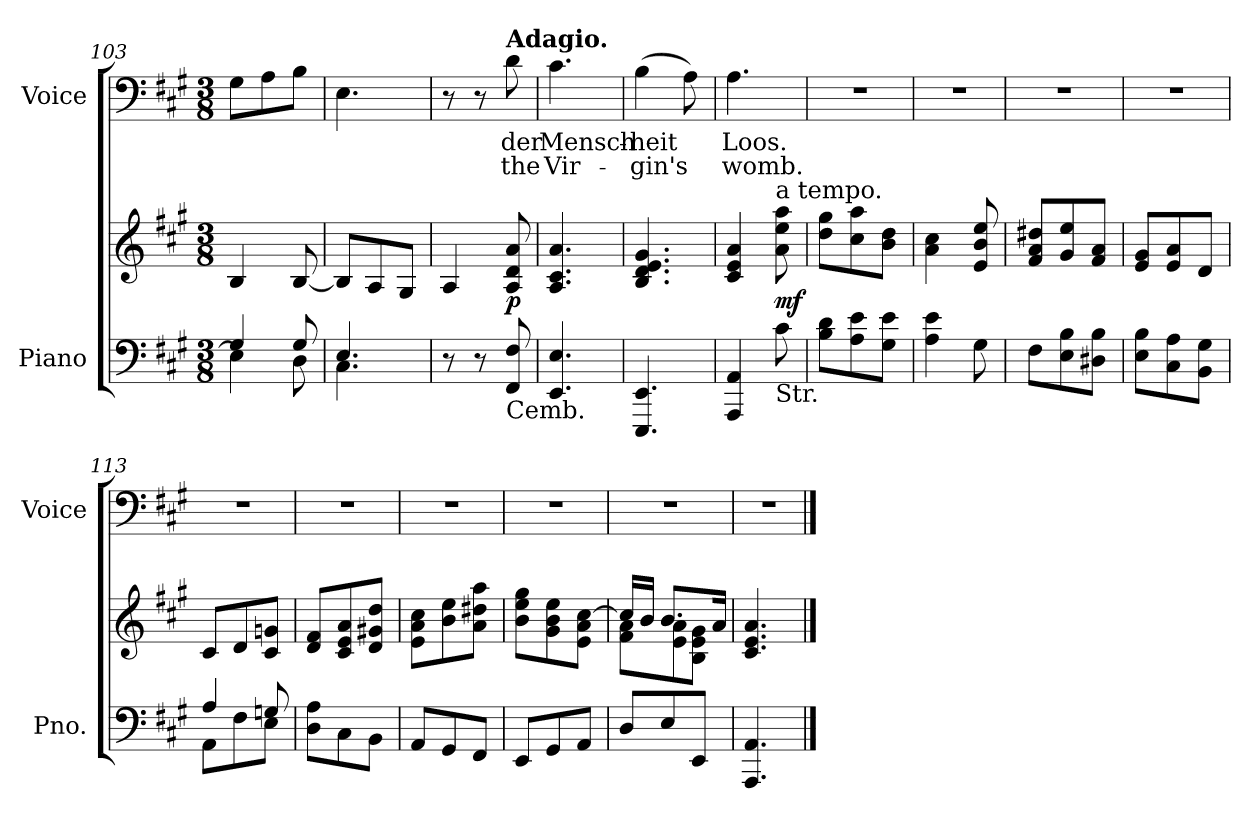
**kern	**kern	**dynam	**kern	**text	**text
*part2	*part2	*part2	*part1	*part1	*part1
*staff3	*staff2	*staff2/3	*staff1	*staff1	*staff1
*I"Piano	*	*	*I"Voice	*	*
*I'Pno.	*	*	*I'Voice	*	*
*clefF4	*clefG2	*	*clefF4	*	*
*k[f#c#g#]	*k[f#c#g#]	*	*k[f#c#g#]	*	*
*A:	*A:	*	*A:	*	*
*M3/8	*M3/8	*	*M3/8	*	*
=103	=103	=103	=103	=103	=103
*^	*	*	*	*	*
4G#i/	4Ei\]	4Bi/	.	8G#i\L	.	.
.	.	.	.	8Ai\	.	.
8G#i/	8Di\	[8Bi/	.	8Bi\J	.	.
!!LO:LB:g=z
=104	=104	=104	=104	=104	=104	=104
4.Ei/	4.C#i\	8Bi/L]	.	4.Ei\	.	.
.	.	8Ai/	.	.	.	.
.	.	8G#i/J	.	.	.	.
*v	*v	*	*	*	*	*
=105	=105	=105	=105	=105	=105
8r	4Ai/	.	8r	.	.
8r	.	.	8r	.	.
*	*	*	*MM60	*	*
!	!	!	!LO:TX:a:B:t=Adagio.	!	!
!LO:TX:b:t=Cemb.	!	!	!	!	!
!	!	!	!	!LO:LY:b:color=#000000	!LO:LY:b:color=#000000
8FF#i/ 8F#i	8Ai/ 8di 8ai	p	8di\	der	the
=106	=106	=106	=106	=106	=106
!	!	!	!	!LO:LY:b:color=#000000	!LO:LY:b:color=#000000
4.EEi/ 4.Ei	4.Ai/ 4.c#i 4.ai	.	4.c#i\	Mensch-	Vir-
=107	=107	=107	=107	=107	=107
!	!	!	!	!LO:LY:b:color=#000000	!LO:LY:b:color=#000000
4.EEEi/ 4.EEi	4.Bi/ 4.di 4.ei 4.g#i	.	(4Bi\	-heit	-gin's
.	.	.	8Ai\)	.	.
=108	=108	=108	=108	=108	=108
!	!	!	!	!LO:LY:b:color=#000000	!LO:LY:b:color=#000000
4AAAi/ 4AAi	4c#i/ 4ei 4ai	.	4.Ai\	Loos.	womb.
!	!LO:TX:a:t=a tempo.	!	!	!	!
!LO:TX:b:t=Str.	!	!	!	!	!
8c#i\	8ai\ 8eei 8aai	mf	.	.	.
=109	=109	=109	=109	=109	=109
!	!	!	!LO:N:vis=1	!	!
8Bi\ 8diL	8ddi\ 8gg#iL	.	4.r	.	.
8Ai\ 8ei	8cc#i\ 8aai	.	.	.	.
8G#i\ 8eiJ	8bi\ 8ddiJ	.	.	.	.
=110	=110	=110	=110	=110	=110
!	!	!	!LO:N:vis=1	!	!
4Ai\ 4ei	4ai\ 4cc#i	.	4.r	.	.
8G#i\	8ei/ 8bi 8eei	.	.	.	.
=111	=111	=111	=111	=111	=111
!	!	!	!LO:N:vis=1	!	!
8F#i\L	8f#i/ 8ai 8dd#XiL	.	4.r	.	.
8Ei\ 8Bi	8g#i/ 8eei	.	.	.	.
8D#Xi\ 8BiJ	8f#i/ 8aiJ	.	.	.	.
!!LO:LB:g=z
=112	=112	=112	=112	=112	=112
!	!	!	!LO:N:vis=1	!	!
8Ei\ 8BiL	8ei/ 8g#iL	.	4.r	.	.
8C#i\ 8Ai	8ei/ 8ai	.	.	.	.
8BBi\ 8G#iJ	8di/J	.	.	.	.
=113	=113	=113	=113	=113	=113
*^	*	*	*	*	*
!	!	!	!	!LO:N:vis=1	!	!
4Ai/	8AAi\L	8c#i/L	.	4.r	.	.
.	8F#i\	8di/	.	.	.	.
8Gni/	8Ei\J	8c#i/ 8gniJ	.	.	.	.
=114	=114	=114	=114	=114	=114	=114
!	!	!	!	!LO:N:vis=1	!	!
*v	*v	*	*	*	*	*
8Di\ 8AiL	8di/ 8f#iL	.	4.r	.	.
8C#i\	8c#i/ 8ei 8ai	.	.	.	.
8BBi\J	8di/ 8g#Xi 8ddiJ	.	.	.	.
=115	=115	=115	=115	=115	=115
!	!	!	!LO:N:vis=1	!	!
8AAi/L	8ei\ 8ai 8cc#iL	.	4.r	.	.
8GG#i/	8bi\ 8eei	.	.	.	.
8FF#i/J	8ai\ 8dd#Xi 8aaiJ	.	.	.	.
=116	=116	=116	=116	=116	=116
!	!	!	!LO:N:vis=1	!	!
8EEi/L	8bi\ 8eei 8gg#iL	.	4.r	.	.
8GG#i/	8g#i\ 8bi 8eei	.	.	.	.
8AAi/J	8ei\ 8ai [8cc#iJ	.	.	.	.
=117	=117	=117	=117	=117	=117
*	*^	*	*	*	*
!	!	!	!	!LO:N:vis=1	!	!
8Di/L	16cc#i/LL]	8f#i\ 8aiL	.	4.r	.	.
.	16bi/JJ	.	.	.	.	.
8Ei/	8.bi/L	8ei\ 8ai	.	.	.	.
8EEi/J	.	8Bi\ 8ei 8g#iJ	.	.	.	.
.	16ai/Jk	.	.	.	.	.
*	*v	*v	*	*	*	*
=118	=118	=118	=118	=118	=118
!	!	!	!LO:N:vis=1	!	!
4.AAAi/ 4.AAi	4.c#i/ 4.ei 4.ai	.	4.r	.	.
==	==	==	==	==	==
*-	*-	*-	*-	*-	*-
